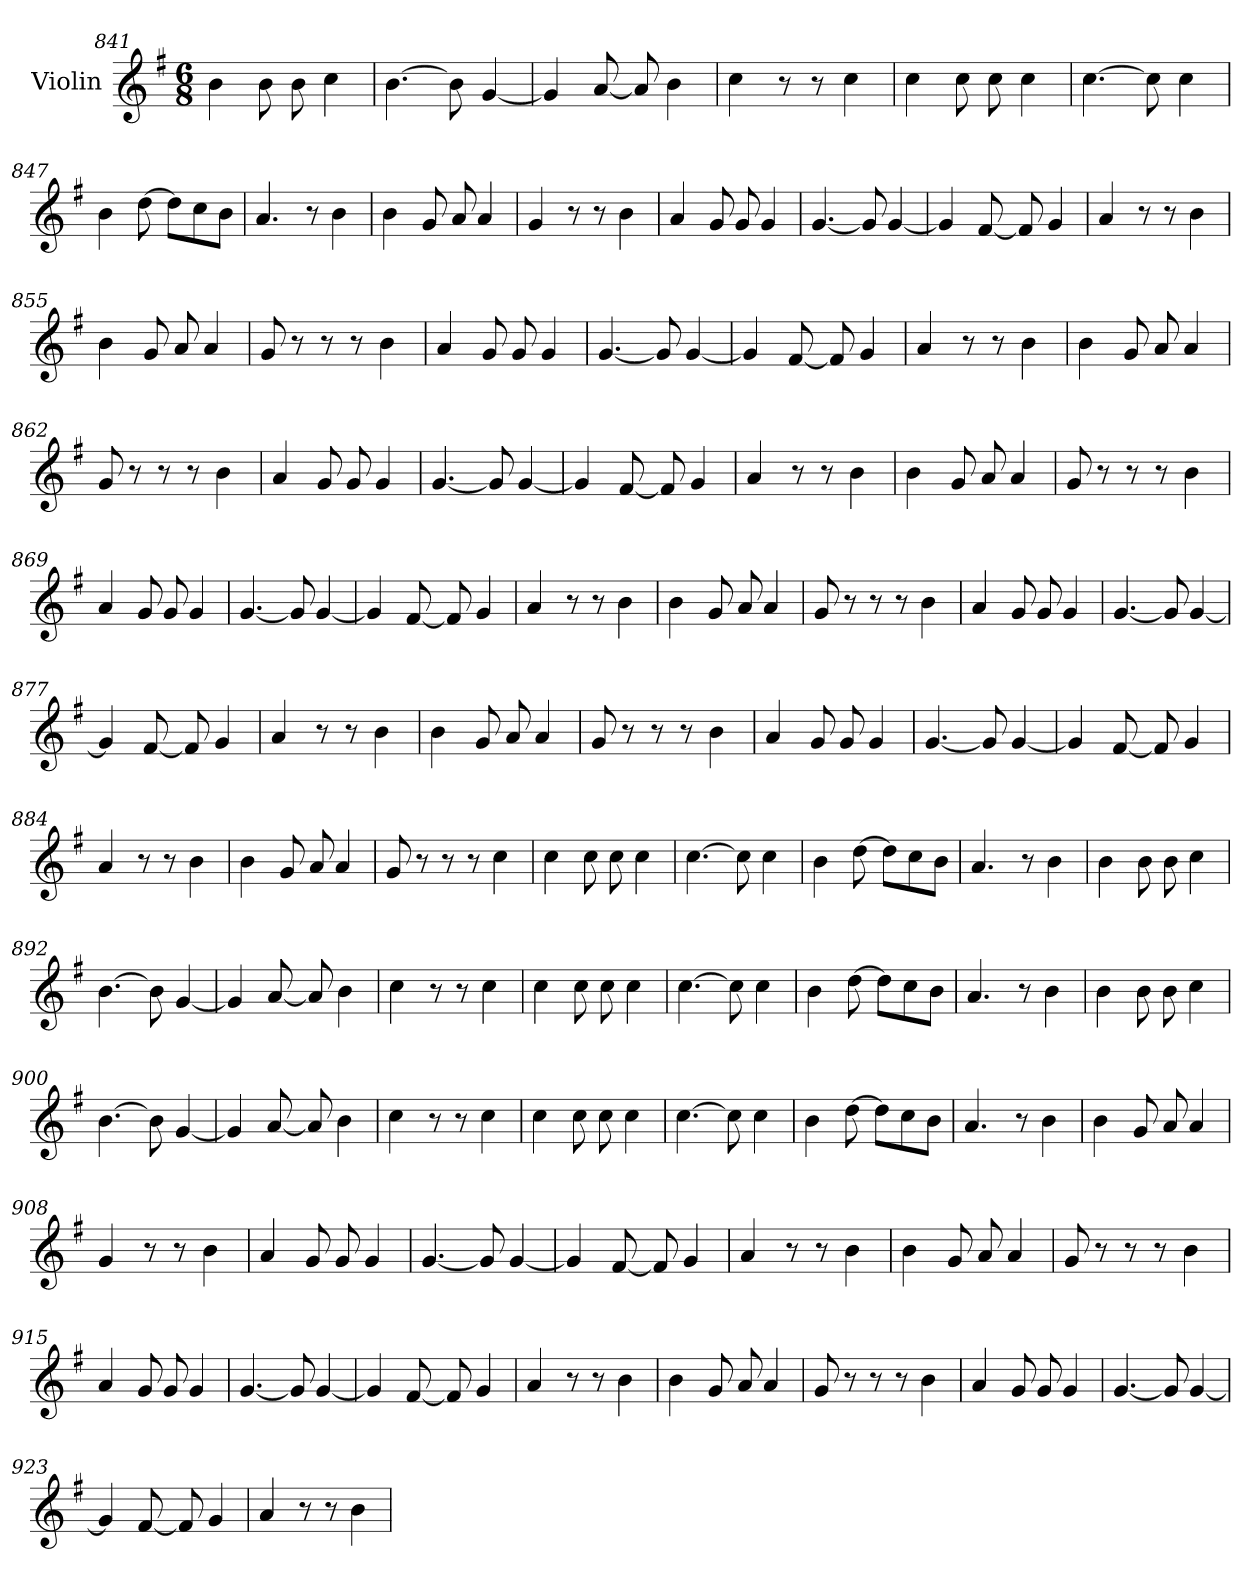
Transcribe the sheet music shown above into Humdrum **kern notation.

**kern
*part1
*staff1
*I"Violin
*clefG2
*k[f#]
*G:
*M6/8
=841
4b\
8b\
8b\
4cc\
=842
[4.b\
8b\]
[4g/
=843
4g/]
[8a/
8a/]
4b\
=844
4cc\
8r
8r
4cc\
=845
4cc\
8cc\
8cc\
4cc\
=846
[4.cc\
8cc\]
4cc\
!!LO:LB:g=z
=847
4b\
[8dd\
8dd\L]
8cc\
8b\J
=848
4.a/
8r
4b\
=849
4b\
8g/
8a/
4a/
=850
4g/
8r
8r
4b\
=851
4a/
8g/
8g/
4g/
=852
[4.g/
8g/]
[4g/
!!LO:LB:g=z
=853
4g/]
[8f#/
8f#/]
4g/
=854
4a/
8r
8r
4b\
=855
4b\
8g/
8a/
4a/
=856
8g/
8r
8r
8r
4b\
=857
4a/
8g/
8g/
4g/
=858
[4.g/
8g/]
[4g/
!!LO:LB:g=z
=859
4g/]
[8f#/
8f#/]
4g/
=860
4a/
8r
8r
4b\
=861
4b\
8g/
8a/
4a/
=862
8g/
8r
8r
8r
4b\
=863
4a/
8g/
8g/
4g/
=864
[4.g/
8g/]
[4g/
!!LO:LB:g=z
=865
4g/]
[8f#/
8f#/]
4g/
=866
4a/
8r
8r
4b\
=867
4b\
8g/
8a/
4a/
=868
8g/
8r
8r
8r
4b\
=869
4a/
8g/
8g/
4g/
=870
[4.g/
8g/]
[4g/
!!LO:LB:g=z
=871
4g/]
[8f#/
8f#/]
4g/
=872
4a/
8r
8r
4b\
=873
4b\
8g/
8a/
4a/
=874
8g/
8r
8r
8r
4b\
=875
4a/
8g/
8g/
4g/
=876
[4.g/
8g/]
[4g/
!!LO:LB:g=z
=877
4g/]
[8f#/
8f#/]
4g/
=878
4a/
8r
8r
4b\
=879
4b\
8g/
8a/
4a/
=880
8g/
8r
8r
8r
4b\
=881
4a/
8g/
8g/
4g/
=882
[4.g/
8g/]
[4g/
!!LO:PB:g=z
=883
4g/]
[8f#/
8f#/]
4g/
=884
4a/
8r
8r
4b\
=885
4b\
8g/
8a/
4a/
=886
8g/
8r
8r
8r
4cc\
=887
4cc\
8cc\
8cc\
4cc\
=888
[4.cc\
8cc\]
4cc\
!!LO:LB:g=z
=889
4b\
[8dd\
8dd\L]
8cc\
8b\J
=890
4.a/
8r
4b\
=891
4b\
8b\
8b\
4cc\
=892
[4.b\
8b\]
[4g/
=893
4g/]
[8a/
8a/]
4b\
=894
4cc\
8r
8r
4cc\
=895
4cc\
8cc\
8cc\
4cc\
!!LO:LB:g=z
=896
[4.cc\
8cc\]
4cc\
=897
4b\
[8dd\
8dd\L]
8cc\
8b\J
=898
4.a/
8r
4b\
=899
4b\
8b\
8b\
4cc\
=900
[4.b\
8b\]
[4g/
=901
4g/]
[8a/
8a/]
4b\
=902
4cc\
8r
8r
4cc\
!!LO:LB:g=z
=903
4cc\
8cc\
8cc\
4cc\
=904
[4.cc\
8cc\]
4cc\
=905
4b\
[8dd\
8dd\L]
8cc\
8b\J
=906
4.a/
8r
4b\
=907
4b\
8g/
8a/
4a/
=908
4g/
8r
8r
4b\
!!LO:LB:g=z
=909
4a/
8g/
8g/
4g/
=910
[4.g/
8g/]
[4g/
=911
4g/]
[8f#/
8f#/]
4g/
=912
4a/
8r
8r
4b\
=913
4b\
8g/
8a/
4a/
=914
8g/
8r
8r
8r
4b\
!!LO:LB:g=z
=915
4a/
8g/
8g/
4g/
=916
[4.g/
8g/]
[4g/
=917
4g/]
[8f#/
8f#/]
4g/
=918
4a/
8r
8r
4b\
=919
4b\
8g/
8a/
4a/
=920
8g/
8r
8r
8r
4b\
!!LO:LB:g=z
=921
4a/
8g/
8g/
4g/
=922
[4.g/
8g/]
[4g/
=923
4g/]
[8f#/
8f#/]
4g/
=924
4a/
8r
8r
4b\
=
*-
